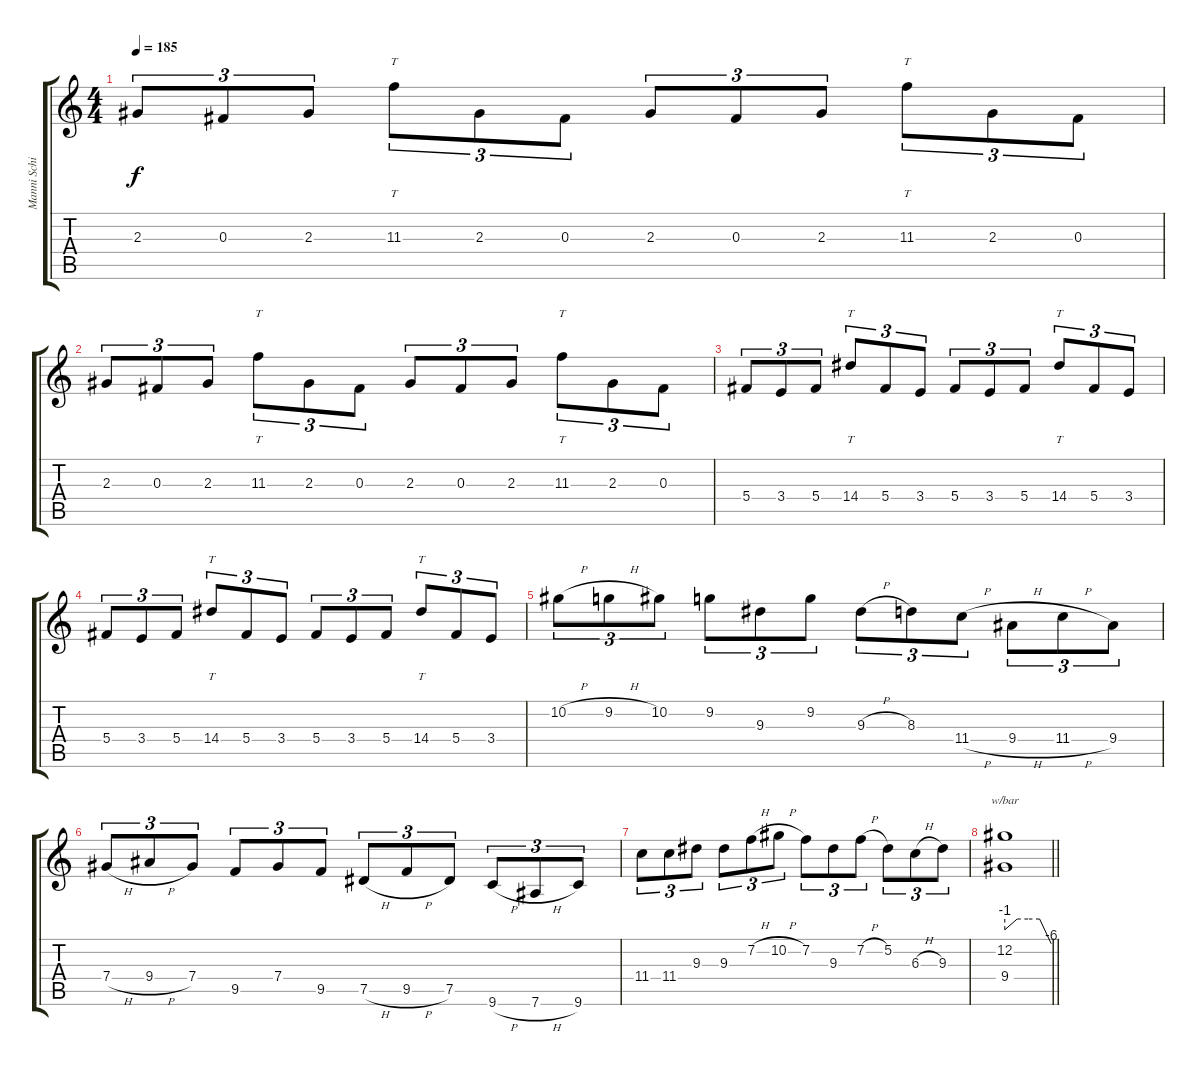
\track ("Manni Schimidt (lead guitar)" "Manni Schi") {instrument distortionguitar}
\staff {score tabs}
\tuning (Eb4 Bb3 Gb3 Db3 Ab2 Eb2) {hide}
\ts (4 4)
\tempo 185
\clef g2
\ks c
2.3.8{tu (3 2) dy f} 0.3.8{tu (3 2)} 2.3.8{tu (3 2)} 11.3.8{tt tu (3 2)} 2.3.8{tu (3 2)} 0.3.8{tu (3 2)} 2.3.8{tu (3 2)} 0.3.8{tu (3 2)} 2.3.8{tu (3 2)} 11.3.8{tt tu (3 2)} 2.3.8{tu (3 2)} 0.3.8{tu (3 2)} |
2.3.8{tu (3 2)} 0.3.8{tu (3 2)} 2.3.8{tu (3 2)} 11.3.8{tt tu (3 2)} 2.3.8{tu (3 2)} 0.3.8{tu (3 2)} 2.3.8{tu (3 2)} 0.3.8{tu (3 2)} 2.3.8{tu (3 2)} 11.3.8{tt tu (3 2)} 2.3.8{tu (3 2)} 0.3.8{tu (3 2)} |
5.4.8{tu (3 2)} 3.4.8{tu (3 2)} 5.4.8{tu (3 2)} 14.4.8{tt tu (3 2)} 5.4.8{tu (3 2)} 3.4.8{tu (3 2)} 5.4.8{tu (3 2)} 3.4.8{tu (3 2)} 5.4.8{tu (3 2)} 14.4.8{tt tu (3 2)} 5.4.8{tu (3 2)} 3.4.8{tu (3 2)} |
5.4.8{tu (3 2)} 3.4.8{tu (3 2)} 5.4.8{tu (3 2)} 14.4.8{tt tu (3 2)} 5.4.8{tu (3 2)} 3.4.8{tu (3 2)} 5.4.8{tu (3 2)} 3.4.8{tu (3 2)} 5.4.8{tu (3 2)} 14.4.8{tt tu (3 2)} 5.4.8{tu (3 2)} 3.4.8{tu (3 2)} |
10.2{h}.8{tu (3 2) volume 16 instrument distortionguitar} 9.2{h}.8{tu (3 2)} 10.2.8{tu (3 2)} 9.2.8{tu (3 2)} 9.3.8{tu (3 2)} 9.2.8{tu (3 2)} 9.3{h}.8{tu (3 2)} 8.3.8{tu (3 2)} 11.4{h}.8{tu (3 2)} 9.4{h}.8{tu (3 2)} 11.4{h}.8{tu (3 2)} 9.4.8{tu (3 2)} |
7.4{h}.8{tu (3 2)} 9.4{h}.8{tu (3 2)} 7.4.8{tu (3 2)} 9.5.8{tu (3 2)} 7.4.8{tu (3 2)} 9.5.8{tu (3 2)} 7.5{h}.8{tu (3 2)} 9.5{h}.8{tu (3 2)} 7.5.8{tu (3 2)} 9.6{h}.8{tu (3 2)} 7.6{h}.8{tu (3 2)} 9.6.8{tu (3 2)} |
11.4.8{tu (3 2)} 11.4.8{tu (3 2)} 9.3.8{tu (3 2)} 9.3.8{tu (3 2)} 7.2{h}.8{tu (3 2)} 10.2{h}.8{tu (3 2)} 7.2.8{tu (3 2)} 9.3.8{tu (3 2)} 7.2{h}.8{tu (3 2)} 5.2.8{tu (3 2)} 6.3{h}.8{tu (3 2)} 9.3.8{tu (3 2)} |
\barLineRight lightlight
(12.2 9.4).1{tbe (custom default 0 -4 16 0 30 0 45 0 60 -24)}
